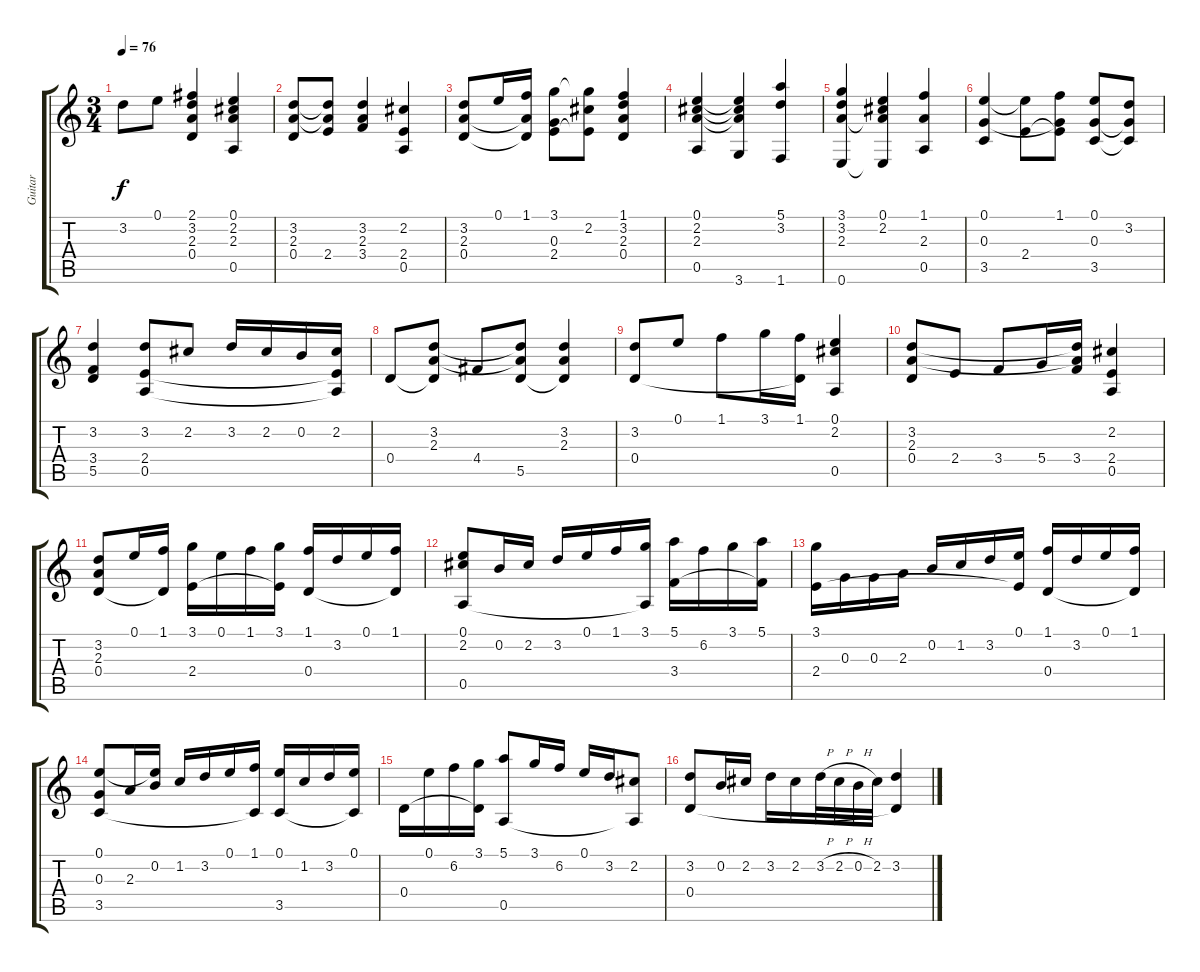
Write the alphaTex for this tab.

\track ("Guitar" "Guitar") {instrument acousticguitarnylon}
\staff {score tabs}
\tuning (E4 B3 G3 D3 A2 E2) {hide}
\ts (3 4)
\tempo 76
\clef g2
\ks c
3.2.8{dy f instrument acousticguitarnylon} 0.1.8 (2.1 3.2 2.3 0.4).4 (0.1 2.2 2.3 0.5).4 |
(3.2 2.3 0.4).8 (3.2{t} 2.3{t} 2.4).8 (3.2 2.3 3.4).4 (2.2 2.4 0.5).4 |
(3.2 2.3 0.4).8 0.1.16 (1.1 2.3{t} 0.4{t}).16 (3.1 0.3 2.4).8 (3.1{t} 2.2 2.4{t}).8 (1.1 3.2 2.3 0.4).4 |
(0.1 2.2 2.3 0.5).4 (0.1{t} 2.2{t} 2.3{t} 3.6).4 (5.1 3.2 1.6).4 |
(3.1 3.2 2.3 0.6).4 (0.1 2.2 2.3{t} 0.6{t}).4 (1.1 2.3 0.5).4 |
(0.1 0.3 3.5).4 (0.1{t} 2.4).8 (1.1 0.3{t} 2.4{t}).8 (0.1 0.3 3.5).8 (3.2 0.3{t} 3.5{t}).8 |
(3.2 3.4 5.5).4 (3.2 2.4 0.5).8 2.2.8 3.2.16 2.2.16 0.2.16 (2.2 2.4{t} 0.5{t}).16 |
0.4.8 (3.2 2.3 0.4{t}).8 4.4.8 (3.2{t} 2.3{t} 5.5).8 (3.2 2.3 5.5{t}).4 |
(3.2 0.4).8 0.1.8 1.1.8 3.1.16 (1.1 0.4{t}).16 (0.1 2.2 0.5).4 |
(3.2 2.3 0.4).8 2.4.8 3.4.8 5.4.16 (3.2{t} 2.3{t} 3.4).16 (2.2 2.4 0.5).4 |
(3.2 2.3 0.4).8 0.1.16 (1.1 0.4{t}).16 (3.1 2.4).16 0.1.16 1.1.16 (3.1 2.4{t}).16 (1.1 0.4).16 3.2.16 0.1.16 (1.1 0.4{t}).16 |
(0.1 2.2 0.5).8 0.2.16 2.2.16 3.2.16 0.1.16 1.1.16 (3.1 0.5{t}).16 (5.1 3.4).16 6.2.16 3.1.16 (5.1 3.4{t}).16 |
(3.1 2.4).16 0.3.16 0.3.16 2.3.16 0.2.16 1.2.16 3.2.16 (0.1 2.4{t}).16 (1.1 0.4).16 3.2.16 0.1.16 (1.1 0.4{t}).16 |
(0.1 0.3 3.5).8 2.3.16 (0.1{t} 0.2).16 1.2.16 3.2.16 0.1.16 (1.1 3.5{t}).16 (0.1 3.5).16 1.2.16 3.2.16 (0.1 3.5{t}).16 |
0.4.16 0.1.16 6.2.16 (3.1 0.4{t}).16 (5.1 0.5).8 3.1.16 6.2.16 0.1.16 3.2.16 (2.2 0.5{t}).8 |
(3.2 0.4).8 0.2.16 2.2.16 3.2.16 2.2.16 3.2{h}.32 2.2{h}.32 0.2{h}.32 2.2.32 (3.2 0.4{t}).4
